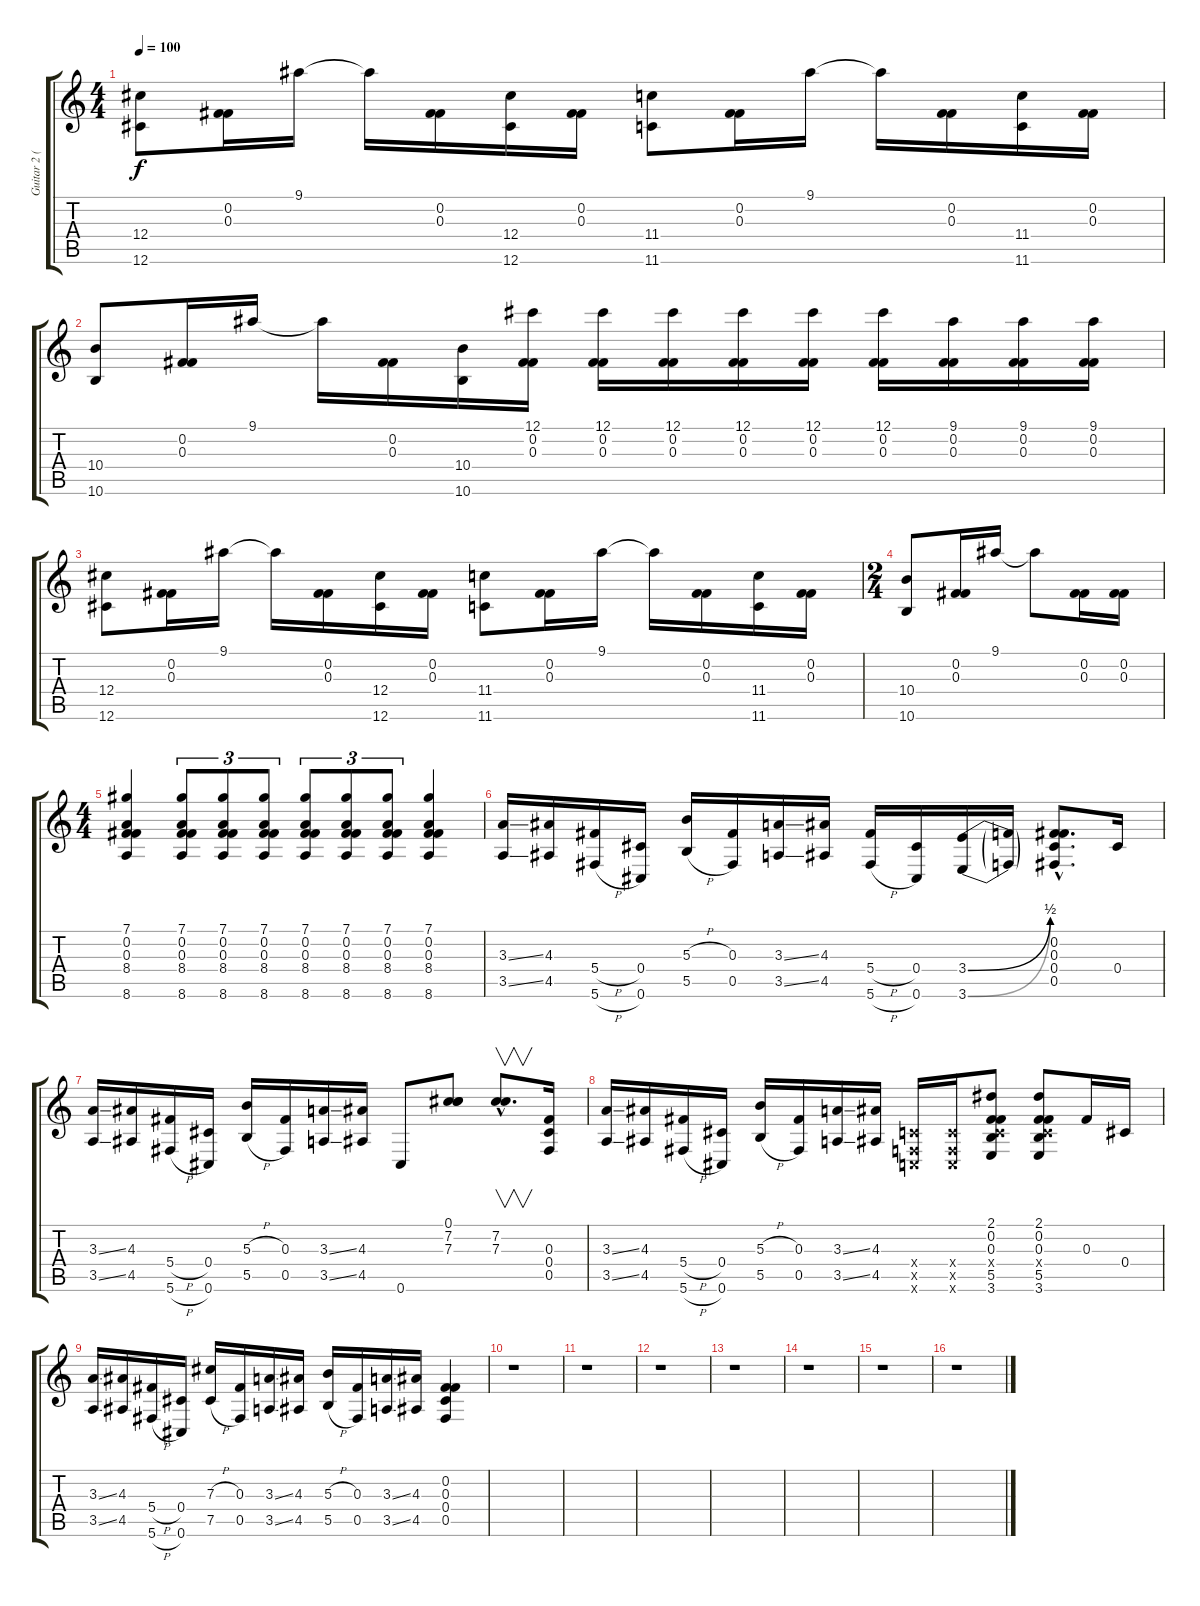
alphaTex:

\track ("Guitar 2 (distortion)" "Guitar 2 (") {instrument distortionguitar}
\staff {score tabs}
\tuning (Db4 Gb3 Gb3 Db3 Gb2 Db2) {hide}
\ts (4 4)
\tempo 100
\clef g2
\ks c
(12.4 12.6).8{dy f} (0.2 0.3).16 9.1.16 9.1{t}.16 (0.2 0.3).16 (12.4 12.6).16 (0.2 0.3).16 (11.4 11.6).8 (0.2 0.3).16 9.1.16 9.1{t}.16 (0.2 0.3).16 (11.4 11.6).16 (0.2 0.3).16 |
(10.4 10.6).8 (0.2 0.3).16 9.1.16 9.1{t}.16 (0.2 0.3).16 (10.4 10.6).16 (12.1 0.2 0.3).16 (12.1 0.2 0.3).16 (12.1 0.2 0.3).16 (12.1 0.2 0.3).16 (12.1 0.2 0.3).16 (12.1 0.2 0.3).16 (9.1 0.2 0.3).16 (9.1 0.2 0.3).16 (9.1 0.2 0.3).16 |
(12.4 12.6).8 (0.2 0.3).16 9.1.16 9.1{t}.16 (0.2 0.3).16 (12.4 12.6).16 (0.2 0.3).16 (11.4 11.6).8 (0.2 0.3).16 9.1.16 9.1{t}.16 (0.2 0.3).16 (11.4 11.6).16 (0.2 0.3).16 |
\ts (2 4)
(10.4 10.6).8 (0.2 0.3).16 9.1.16 9.1{t}.8 (0.2 0.3).16 (0.2 0.3).16 |
\ts (4 4)
(7.1 0.2 0.3 8.4 8.6).4 (7.1 0.2 0.3 8.4 8.6).8{tu (3 2)} (7.1 0.2 0.3 8.4 8.6).8{tu (3 2)} (7.1 0.2 0.3 8.4 8.6).8{tu (3 2)} (7.1 0.2 0.3 8.4 8.6).8{tu (3 2)} (7.1 0.2 0.3 8.4 8.6).8{tu (3 2)} (7.1 0.2 0.3 8.4 8.6).8{tu (3 2)} (7.1 0.2 0.3 8.4 8.6).4 |
(3.3{ss} 3.5{ss}).16 (4.3 4.5).16 (5.4{h} 5.6{h}).16 (0.4 0.6).16 (5.3{h} 5.5{h}).16 (0.3 0.5).16 (3.3{ss} 3.5{ss}).16 (4.3 4.5).16 (5.4{h} 5.6{h}).16 (0.4 0.6).16 (3.4{be (bend 0 0 60 2)} 3.6{be (bend 0 0 60 2)}).16 (3.4{t} 3.6{t}).16 (0.2{hac} 0.3{hac} 0.4{hac} 0.5{hac}).8{d} 0.4.16 |
(3.3{ss} 3.5{ss}).16 (4.3 4.5).16 (5.4{h} 5.6{h}).16 (0.4 0.6).16 (5.3{h} 5.5{h}).16 (0.3 0.5).16 (3.3{ss} 3.5{ss}).16 (4.3 4.5).16 0.6.8 (0.1 7.2 7.3).8 (7.2{hac} 7.3{hac}).8{v d} (0.3 0.4 0.5).16 |
(3.3{ss} 3.5{ss}).16 (4.3 4.5).16 (5.4{h} 5.6{h}).16 (0.4 0.6).16 (5.3{h} 5.5{h}).16 (0.3 0.5).16 (3.3{ss} 3.5{ss}).16 (4.3 4.5).16 (-1.4{x} -1.5{x} -1.6{x}).16 (-1.4{x} -1.5{x} -1.6{x}).16 (2.1 0.2 0.3 -1.4{x} 5.5 3.6).8 (2.1 0.2 0.3 -1.4{x} 5.5 3.6).8 0.3.16 0.4.16 |
(3.3{ss} 3.5{ss}).16 (4.3 4.5).16 (5.4{h} 5.6{h}).16 (0.4 0.6).16 (7.3{h} 7.5{h}).16 (0.3 0.5).16 (3.3{ss} 3.5{ss}).16 (4.3 4.5).16 (5.3{h} 5.5{h}).16 (0.3 0.5).16 (3.3{ss} 3.5{ss}).16 (4.3 4.5).16 (0.2 0.3 0.4 0.5).4 |
r.1 |
r.1 |
r.1 |
r.1 |
r.1 |
r.1 |
r.1
